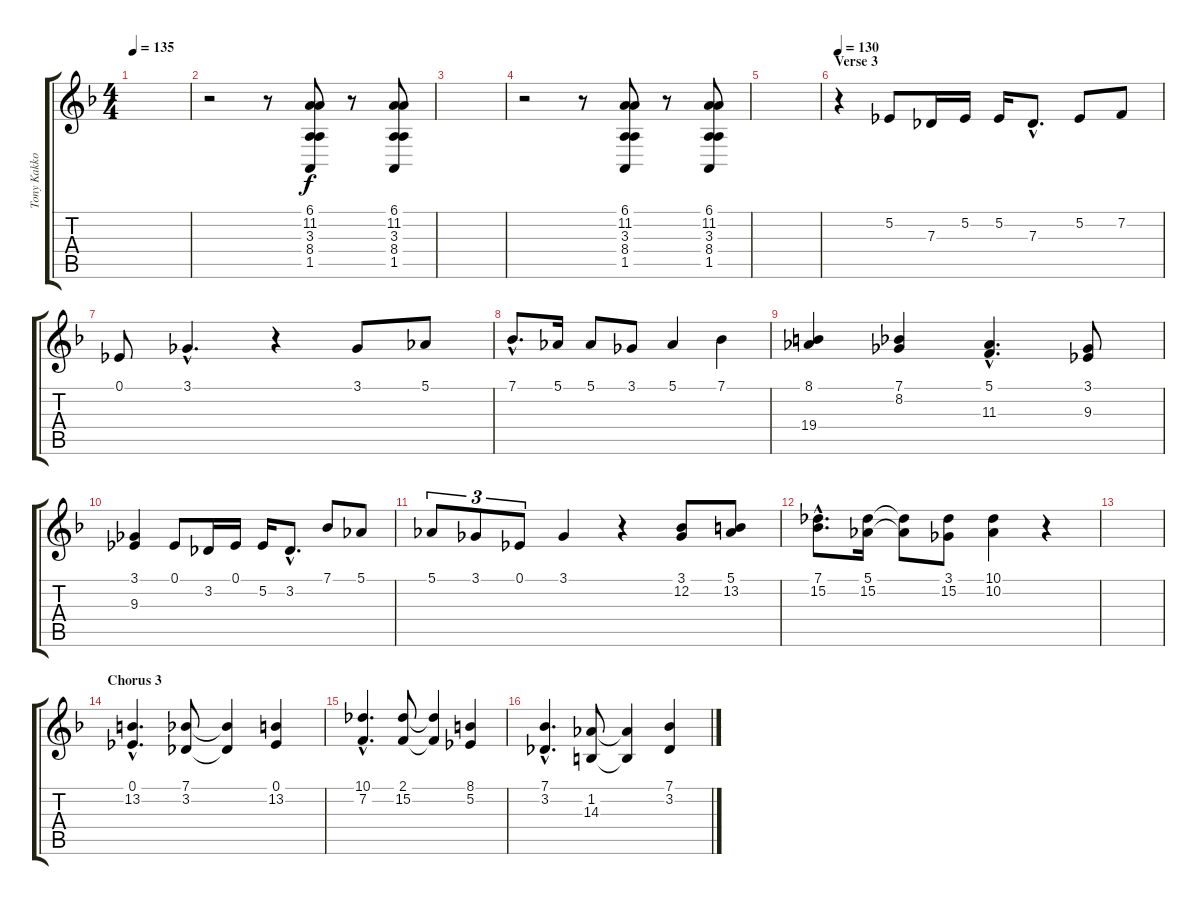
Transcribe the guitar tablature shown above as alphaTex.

\track ("Tony Kakko" "Tony Kakko") {instrument lead6voice}
\staff {score tabs}
\tuning (Eb4 Bb3 Gb3 Db3 Ab2 Eb2) {hide}
\ts (4 4)
\tempo 135
\clef g2
\ks dminor
|
r.2{instrument synthdrum} r.8 (6.1 11.2 3.3 8.4 1.5).8 r.8 (6.1 11.2 3.3 8.4 1.5).8 |
|
r.2{instrument synthdrum} r.8 (6.1 11.2 3.3 8.4 1.5).8 r.8 (6.1 11.2 3.3 8.4 1.5).8 |
|
\section ("" "Verse 3")
\tempo 130
r.4{instrument lead6voice} 5.2.8 7.3.16 5.2.16 5.2.16 7.3{hac}.8{d} 5.2.8 7.2.8 |
0.1.8 3.1{hac}.4{d} r.4 3.1.8 5.1.8 |
7.1{hac}.8{d} 5.1.16 5.1.8 3.1.8 5.1.4 7.1.4 |
(8.1 19.4).4 (7.1 8.2).4 (5.1{hac} 11.3{hac}).4{d} (3.1 9.3).8 |
(3.1 9.3).4 0.1.8 3.2.16 0.1.16 5.2.16 3.2{hac}.8{d} 7.1.8 5.1.8 |
5.1.8{tu (3 2)} 3.1.8{tu (3 2)} 0.1.8{tu (3 2)} 3.1.4 r.4 (3.1 12.2).8 (5.1 13.2).8 |
(7.1{hac} 15.2{hac}).8{d} (5.1 15.2).16 (5.1{t} 15.2{t}).8 (3.1 15.2).8 (10.1 10.2).4 r.4 |
|
\section ("" "Chorus 3")
(0.1{hac} 13.2{hac}).4{d} (7.1 3.2).8 (7.1{t} 3.2{t}).4 (0.1 13.2).4 |
(10.1{hac} 7.2{hac}).4{d} (2.1 15.2).8 (2.1{t} 15.2{t}).4 (8.1 5.2).4 |
(7.1{hac} 3.2{hac}).4{d} (1.2 14.3).8 (1.2{t} 14.3{t}).4 (7.1 3.2).4
